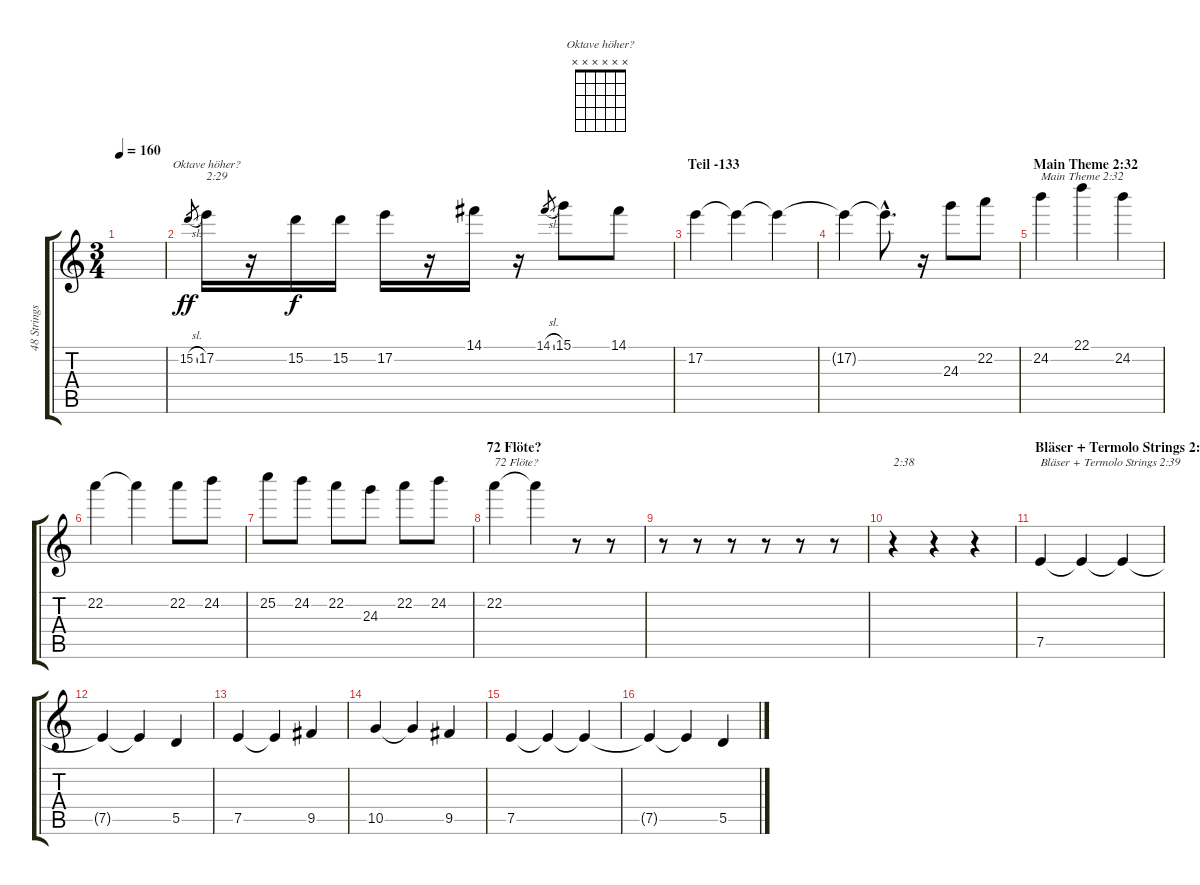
\track ("48 Strings / 24 Bass=Acoustic Guitar" "48 Strings") {instrument acousticguitarnylon}
\staff {score tabs}
\tuning (E4 B3 G3 D3 A2 E2) {hide}
\chord ("Oktave höher?" x x x x x x)
\ts (3 4)
\tempo 160
\clef g2
\ks c
|
15.2{sl}.8{gr dy ff} 17.2.16{ch "Oktave höher?" txt "2:29" volume 13} r.16 15.2.16{dy f} 15.2.16 17.2.16 r.16 14.1.16 r.16 14.1{sl}.8{gr} 15.1.8 14.1.8 |
\section ("" "Teil -133")
17.2.4{volume 9} 17.2{t}.4 17.2{t}.4 |
17.2{t}.4 17.2{hac t}.8{d} r.16{volume 14} 24.3.8 22.2.8 |
\section ("" "Main Theme 2:32")
24.2.4{txt "Main Theme 2:32"} 22.1.4 24.2.4 |
22.2.4 22.2{t}.4 22.2.8 24.2.8 |
25.2.8 24.2.8 22.2.8 24.3.8 22.2.8 24.2.8 |
\section ("" "72 Flöte?")
22.2.4{txt "72 Flöte?"} 22.2{t}.4 r.8 r.8 |
r.8 r.8 r.8 r.8 r.8 r.8 |
r.4{txt "2:38"} r.4 r.4 |
\section ("" "Bläser + Termolo Strings 2:39")
7.5.4{txt "Bläser + Termolo Strings 2:39" volume 5} 7.5{t}.4 7.5{t}.4 |
7.5{t}.4 7.5{t}.4 5.5.4 |
7.5.4 7.5{t}.4 9.5.4 |
10.5.4 10.5{t}.4 9.5.4 |
7.5.4 7.5{t}.4 7.5{t}.4 |
7.5{t}.4 7.5{t}.4 5.5.4
